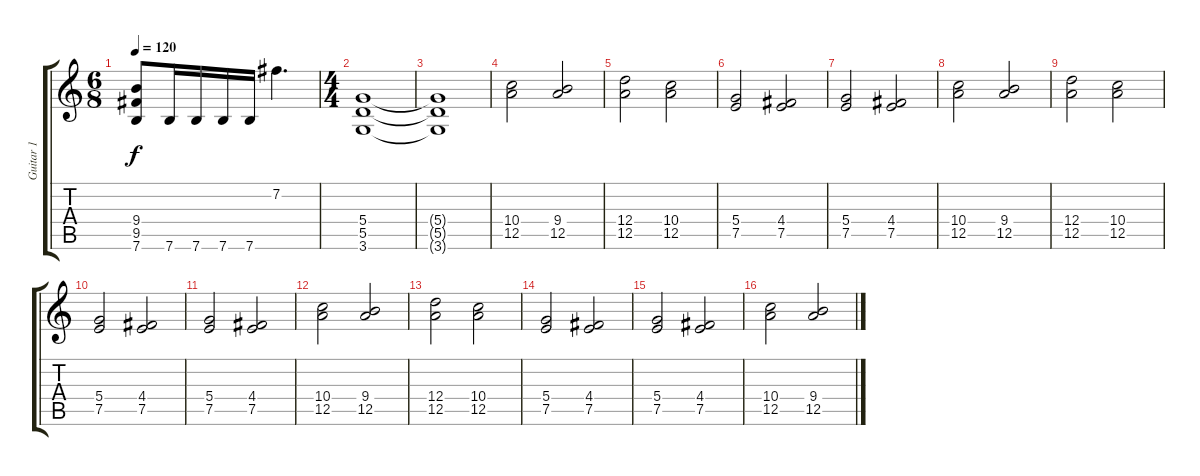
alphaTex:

\track ("Guitar 1" "Guitar 1") {instrument distortionguitar}
\staff {score tabs}
\tuning (E4 B3 G3 D3 A2 E2) {hide}
\ts (6 8)
\tempo 120
\clef g2
\ks c
(9.4 9.5 7.6).8{dy f} 7.6.16 7.6.16 7.6.16 7.6.16 7.2.4{d} |
\ts (4 4)
(5.4 5.5 3.6).1 |
(5.4{t} 5.5{t} 3.6{t}).1 |
(10.4 12.5).2 (9.4 12.5).2 |
(12.4 12.5).2 (10.4 12.5).2 |
(5.4 7.5).2 (4.4 7.5).2 |
(5.4 7.5).2 (4.4 7.5).2 |
(10.4 12.5).2 (9.4 12.5).2 |
(12.4 12.5).2 (10.4 12.5).2 |
(5.4 7.5).2 (4.4 7.5).2 |
(5.4 7.5).2 (4.4 7.5).2 |
(10.4 12.5).2 (9.4 12.5).2 |
(12.4 12.5).2 (10.4 12.5).2 |
(5.4 7.5).2 (4.4 7.5).2 |
(5.4 7.5).2 (4.4 7.5).2 |
(10.4 12.5).2 (9.4 12.5).2
